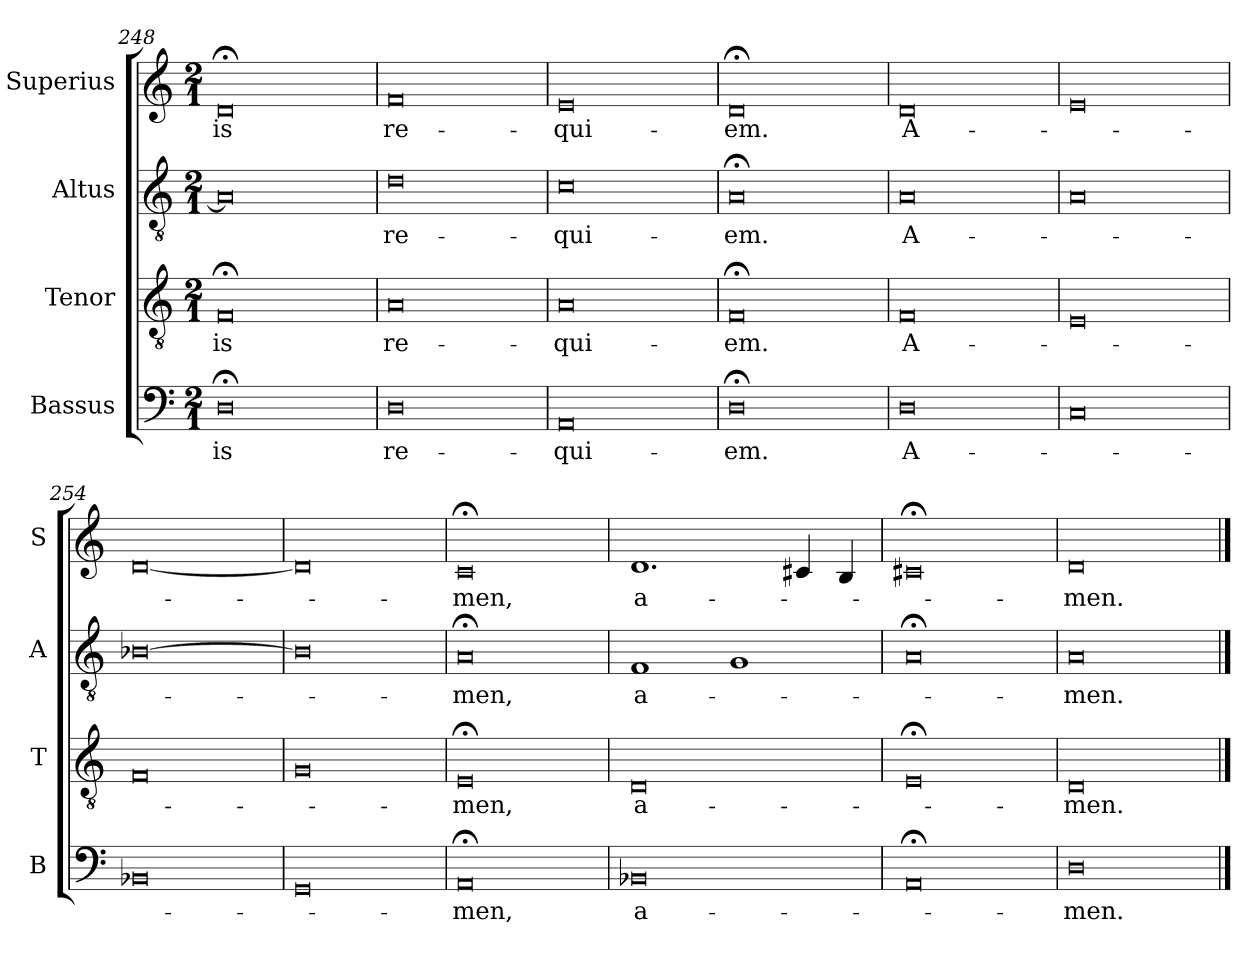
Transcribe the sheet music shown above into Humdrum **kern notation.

**kern	**text	**kern	**text	**kern	**text	**kern	**text
*part4	*part4	*part3	*part3	*part2	*part2	*part1	*part1
*staff4	*staff4	*staff3	*staff3	*staff2	*staff2	*staff1	*staff1
*I"Bassus	*	*I"Tenor	*	*I"Altus	*	*I"Superius	*
*I'B	*	*I'T	*	*I'A	*	*I'S	*
*clefF4	*	*clefGv2	*	*clefGv2	*	*clefG2	*
*k[]	*	*k[]	*	*k[]	*	*k[]	*
*M2/1	*	*M2/1	*	*M2/1	*	*M2/1	*
=248	=248	=248	=248	=248	=248	=248	=248
0D;<	-is	0F;<	-is	0A]	.	0d;<	-is
=249	=249	=249	=249	=249	=249	=249	=249
0D	re-	0A	re-	0d	-re-	0f	re-
=250	=250	=250	=250	=250	=250	=250	=250
0AA	-qui-	0A	-qui-	0c	-qui-	0e	-qui-
=251	=251	=251	=251	=251	=251	=251	=251
0D;<	-em.	0F;<	-em.	0A;<	-em.	0d;<	-em.
=252	=252	=252	=252	=252	=252	=252	=252
0D	A-	0F	A-	0A	A-	0d	A-
=253	=253	=253	=253	=253	=253	=253	=253
0C	.	0E	.	0A	.	0e	.
=254	=254	=254	=254	=254	=254	=254	=254
0BB-X	.	0F	.	[0B-X	.	[0d	.
=255	=255	=255	=255	=255	=255	=255	=255
0GG	.	0G	.	0B-]	.	0d]	.
=256	=256	=256	=256	=256	=256	=256	=256
0AA;<	-men,	0E;<	-men,	0A;<	-men,	0c;<	-men,
=257	=257	=257	=257	=257	=257	=257	=257
0BB-X	a-	0D	a-	1F	a-	1.d	a-
.	.	.	.	1G	.	.	.
.	.	.	.	.	.	4c#X	.
.	.	.	.	.	.	4B	.
=258	=258	=258	=258	=258	=258	=258	=258
0AA;<	.	0E;<	.	0A;<	.	0c#X;<	.
=259	=259	=259	=259	=259	=259	=259	=259
0D	-men.	0D	-men.	0A	-men.	0d	-men.
==	==	==	==	==	==	==	==
*-	*-	*-	*-	*-	*-	*-	*-
